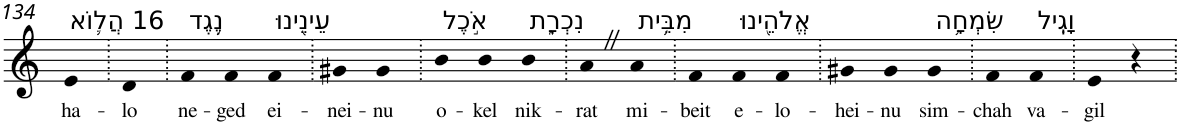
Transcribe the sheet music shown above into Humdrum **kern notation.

**kern	**text
*part1	*part1
*staff1	*staff1
*I"Piano	*
*I'Pno	*
!!LO:PB:g=z
*clefG2	*
*k[]	*
=134	=134
!LO:TX:a:t=16 הֲל֛וֹא	!
!	!LO:LY:b
4e	ha-
=135.	=135.
!	!LO:LY:b
4d	-lo
=136.	=136.
!LO:TX:a:t=נֶ֥גֶד	!
!	!LO:LY:b
4f	ne-
!	!LO:LY:b
4f	-ged
!LO:TX:a:t=עֵינֵ֖ינוּ	!
!	!LO:LY:b
4f	ei-
=137.	=137.
!	!LO:LY:b
4g#X	-nei-
!	!LO:LY:b
4g#	-nu
=138.	=138.
!LO:TX:a:t=אֹ֣כֶל	!
!	!LO:LY:b
4b	o-
!	!LO:LY:b
4b	-kel
!LO:TX:a:t=נִכְרָ֑ת	!
!	!LO:LY:b
4b	nik-
=139.	=139.
!	!LO:LY:b
4aZ	-rat
!LO:TX:a:t=מִבֵּ֥ית	!
!	!LO:LY:b
4a	mi-
=140.	=140.
!	!LO:LY:b
4f	-beit
!LO:TX:a:t=אֱלֹהֵ֖ינוּ	!
!	!LO:LY:b
4f	e-
!	!LO:LY:b
4f	-lo-
=141.	=141.
!	!LO:LY:b
4g#X	-hei-
!	!LO:LY:b
4g#	-nu
!LO:TX:a:t=שִׂמְחָ֥ה	!
!	!LO:LY:b
4g#	sim-
=142.	=142.
!	!LO:LY:b
4f	-chah
!LO:TX:a:t=וָגִֽיל	!
!	!LO:LY:b
4f	va-
=143.	=143.
!	!LO:LY:b
4e	-gil
4r	.
=.	=.
*-	*-
